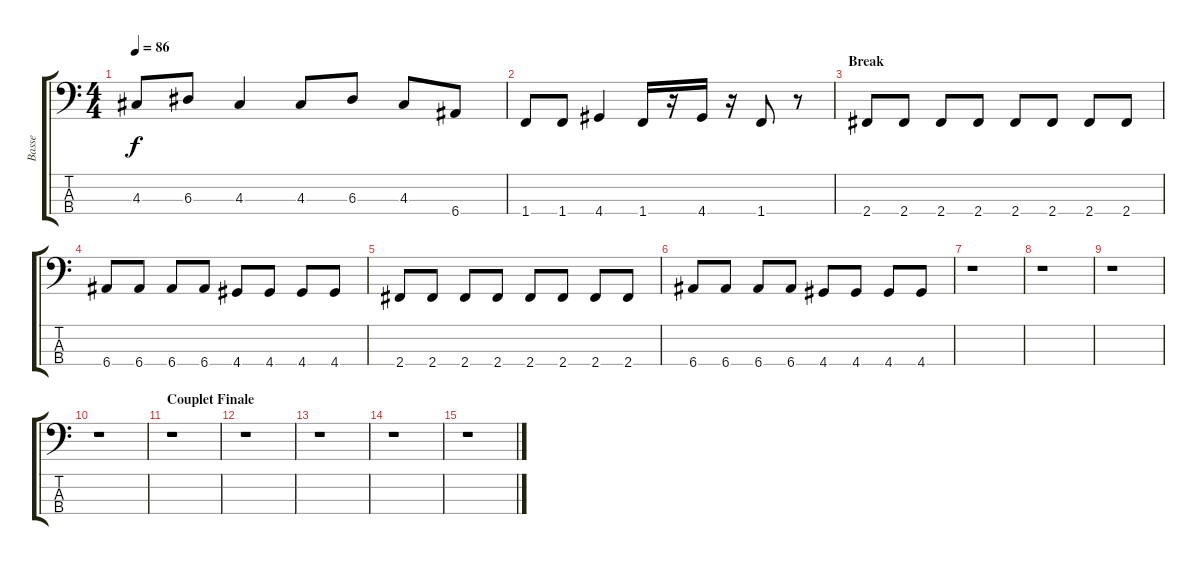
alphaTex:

\track ("Basse" "Basse") {instrument electricbasspick}
\staff {score tabs}
\tuning (G2 D2 A1 E1) {hide}
\ts (4 4)
\tempo 86
\clef f4
\ks c
4.3.8{dy f} 6.3.8 4.3.4 4.3.8 6.3.8 4.3.8 6.4.8 |
1.4.8 1.4.8 4.4.4 1.4.16 r.16 4.4.16 r.16 1.4.8 r.8 |
\section ("" "Break")
2.4.8 2.4.8 2.4.8 2.4.8 2.4.8 2.4.8 2.4.8 2.4.8 |
6.4.8 6.4.8 6.4.8 6.4.8 4.4.8 4.4.8 4.4.8 4.4.8 |
2.4.8 2.4.8 2.4.8 2.4.8 2.4.8 2.4.8 2.4.8 2.4.8 |
6.4.8 6.4.8 6.4.8 6.4.8 4.4.8 4.4.8 4.4.8 4.4.8 |
r.1 |
r.1 |
r.1 |
r.1 |
\section ("" "Couplet Finale")
r.1 |
r.1 |
r.1 |
r.1 |
r.1
